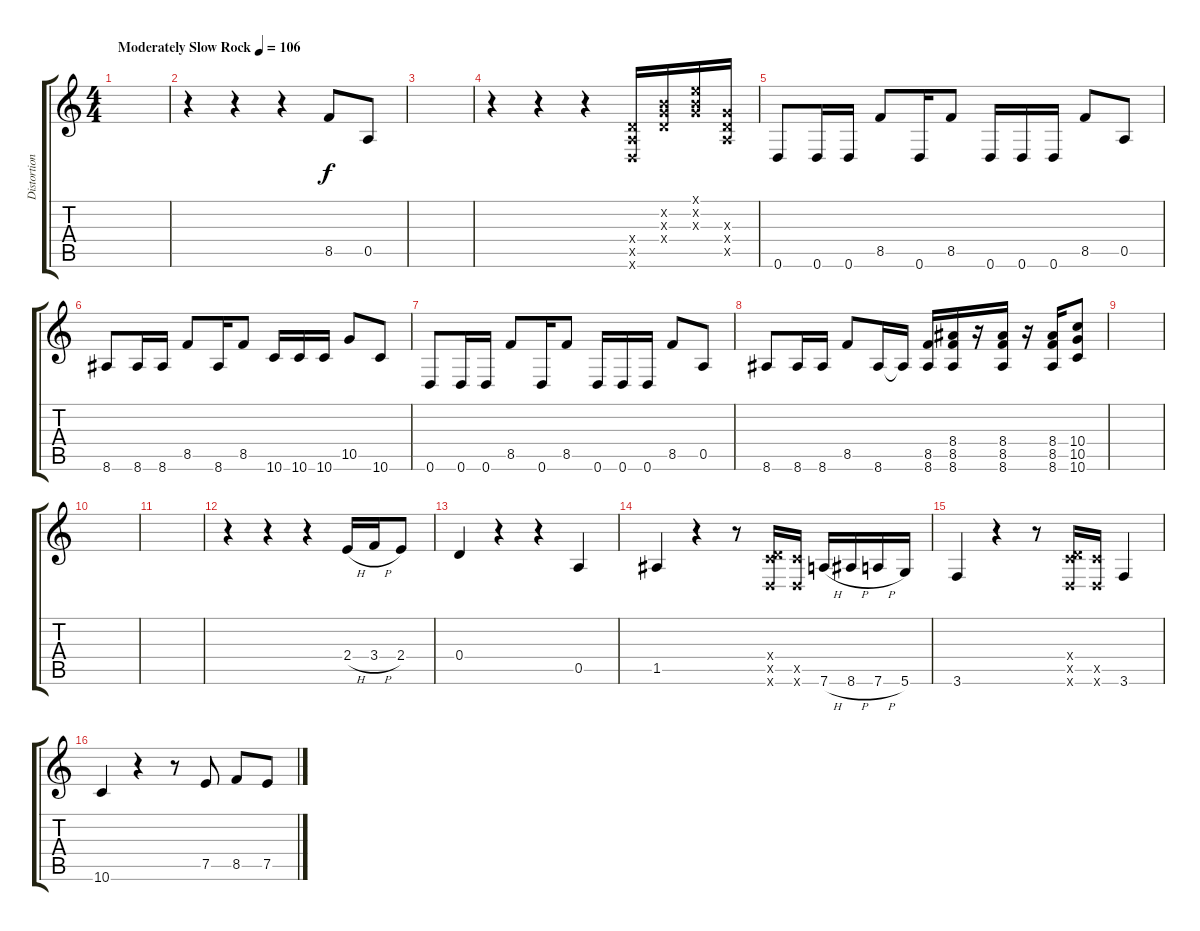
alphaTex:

\track ("Distortion Gtr" "Distortion") {instrument distortionguitar}
\staff {score tabs}
\tuning (E4 B3 G3 D3 A2 D2) {hide}
\ts (4 4)
\tempo (106 "Moderately Slow Rock")
\clef g2
\ks c
|
r.4 r.4 r.4 8.5.8 0.5.8 |
|
r.4 r.4 r.4 (0.4{x} 0.5{x} 0.6{x}).16{dy f} (0.2{x} 0.3{x} 0.4{x}).16 (0.1{x} 0.2{x} 0.3{x}).16 (0.3{x} 0.4{x} 0.5{x}).16 |
0.6.8 0.6.16 0.6.16 8.5.8 0.6.16 8.5.8 0.6.16 0.6.16 0.6.16 8.5.8 0.5.8 |
8.6.8 8.6.16 8.6.16 8.5.8 8.6.16 8.5.8 10.6.16 10.6.16 10.6.16 10.5.8 10.6.8 |
0.6.8 0.6.16 0.6.16 8.5.8 0.6.16 8.5.8 0.6.16 0.6.16 0.6.16 8.5.8 0.5.8 |
8.6.8 8.6.16 8.6.16 8.5.8 8.6.16 8.6{t}.16 (8.5 8.6).16 (8.4 8.5 8.6).16 r.16 (8.4 8.5 8.6).16 r.16 (8.4 8.5 8.6).16 (10.4 10.5 10.6).8 |
|
|
|
r.4 r.4 r.4 2.4{h}.16 3.4{h}.16 2.4.8 |
0.4.4 r.4 r.4 0.5.4 |
1.5.4 r.4 r.8 (0.4{x} 3.5{x} 0.6{x}).16 (3.5{x} 0.6{x}).16 7.6{h}.16 8.6{h}.16 7.6{h}.16 5.6.16 |
3.6.4 r.4 r.8 (0.4{x} 3.5{x} 0.6{x}).16 (3.5{x} 0.6{x}).16 3.6.4 |
10.6.4 r.4 r.8 7.5.8 8.5.8 7.5.8
